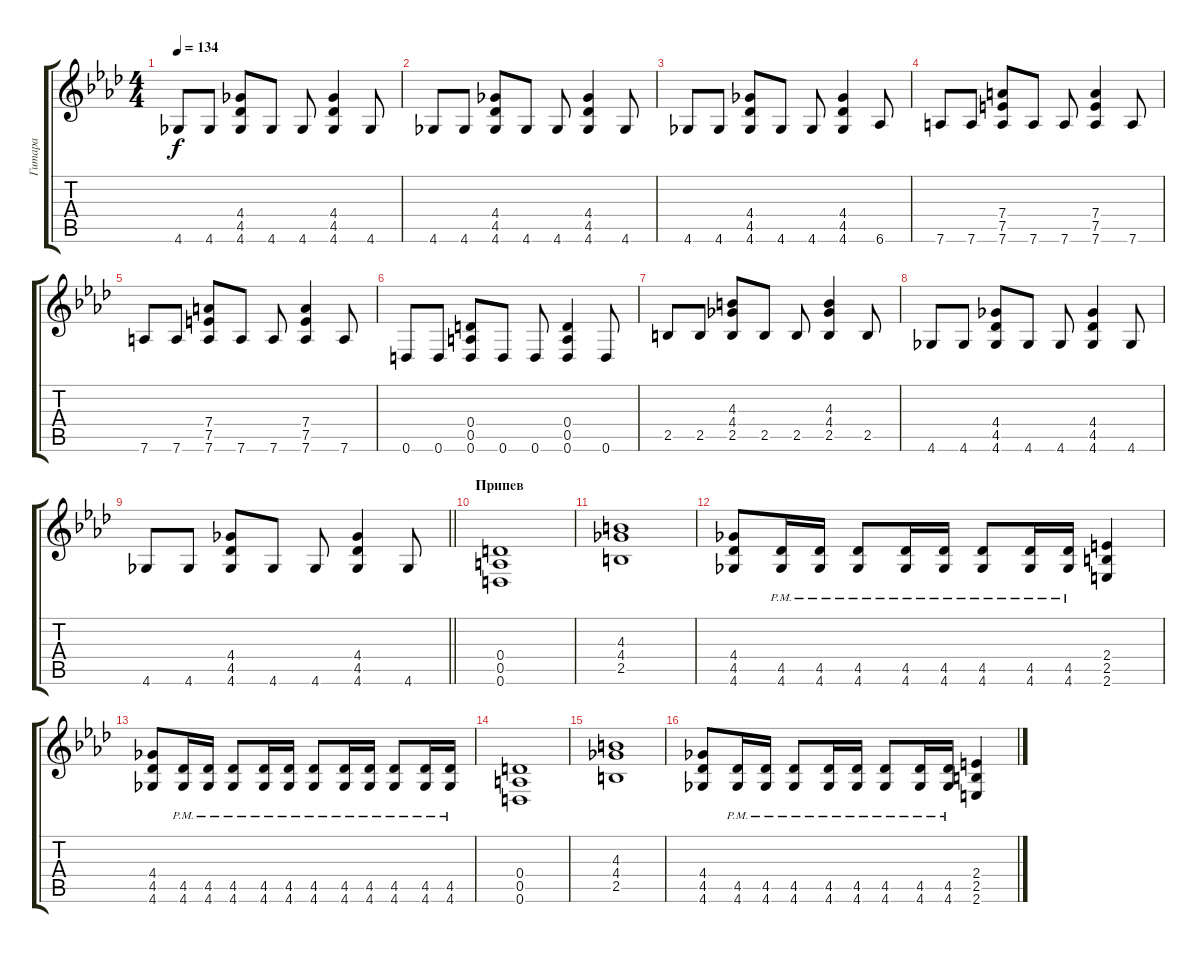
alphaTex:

\track ("Гитара" "Гитара") {instrument distortionguitar}
\staff {score tabs}
\tuning (E4 B3 G3 D3 A2 D2) {hide}
\ts (4 4)
\tempo 134
\clef g2
\ks fminor
4.6.8{dy f} 4.6.8 (4.4 4.5 4.6).8 4.6.8 4.6.8 (4.4 4.5 4.6).4 4.6.8 |
4.6.8 4.6.8 (4.4 4.5 4.6).8 4.6.8 4.6.8 (4.4 4.5 4.6).4 4.6.8 |
4.6.8 4.6.8 (4.4 4.5 4.6).8 4.6.8 4.6.8 (4.4 4.5 4.6).4 6.6.8 |
7.6.8 7.6.8 (7.4 7.5 7.6).8 7.6.8 7.6.8 (7.4 7.5 7.6).4 7.6.8 |
7.6.8 7.6.8 (7.4 7.5 7.6).8 7.6.8 7.6.8 (7.4 7.5 7.6).4 7.6.8 |
0.6.8 0.6.8 (0.4 0.5 0.6).8 0.6.8 0.6.8 (0.4 0.5 0.6).4 0.6.8 |
2.5.8 2.5.8 (4.3 4.4 2.5).8 2.5.8 2.5.8 (4.3 4.4 2.5).4 2.5.8 |
4.6.8 4.6.8 (4.4 4.5 4.6).8 4.6.8 4.6.8 (4.4 4.5 4.6).4 4.6.8 |
\barLineRight lightlight
4.6.8 4.6.8 (4.4 4.5 4.6).8 4.6.8 4.6.8 (4.4 4.5 4.6).4 4.6.8 |
\section ("" "Припев")
(0.4 0.5 0.6).1 |
(4.3 4.4 2.5).1 |
(4.4 4.5 4.6).8 (4.5{pm} 4.6{pm}).16 (4.5{pm} 4.6{pm}).16 (4.5{pm} 4.6{pm}).8 (4.5{pm} 4.6{pm}).16 (4.5{pm} 4.6{pm}).16 (4.5{pm} 4.6{pm}).8 (4.5{pm} 4.6{pm}).16 (4.5{pm} 4.6{pm}).16 (2.4 2.5 2.6).4 |
(4.4 4.5 4.6).8 (4.5{pm} 4.6{pm}).16 (4.5{pm} 4.6{pm}).16 (4.5{pm} 4.6{pm}).8 (4.5{pm} 4.6{pm}).16 (4.5{pm} 4.6{pm}).16 (4.5{pm} 4.6{pm}).8 (4.5{pm} 4.6{pm}).16 (4.5{pm} 4.6{pm}).16 (4.5{pm} 4.6{pm}).8 (4.5{pm} 4.6{pm}).16 (4.5{pm} 4.6{pm}).16 |
(0.4 0.5 0.6).1 |
(4.3 4.4 2.5).1 |
(4.4 4.5 4.6).8 (4.5{pm} 4.6{pm}).16 (4.5{pm} 4.6{pm}).16 (4.5{pm} 4.6{pm}).8 (4.5{pm} 4.6{pm}).16 (4.5{pm} 4.6{pm}).16 (4.5{pm} 4.6{pm}).8 (4.5{pm} 4.6{pm}).16 (4.5{pm} 4.6{pm}).16 (2.4 2.5 2.6).4
